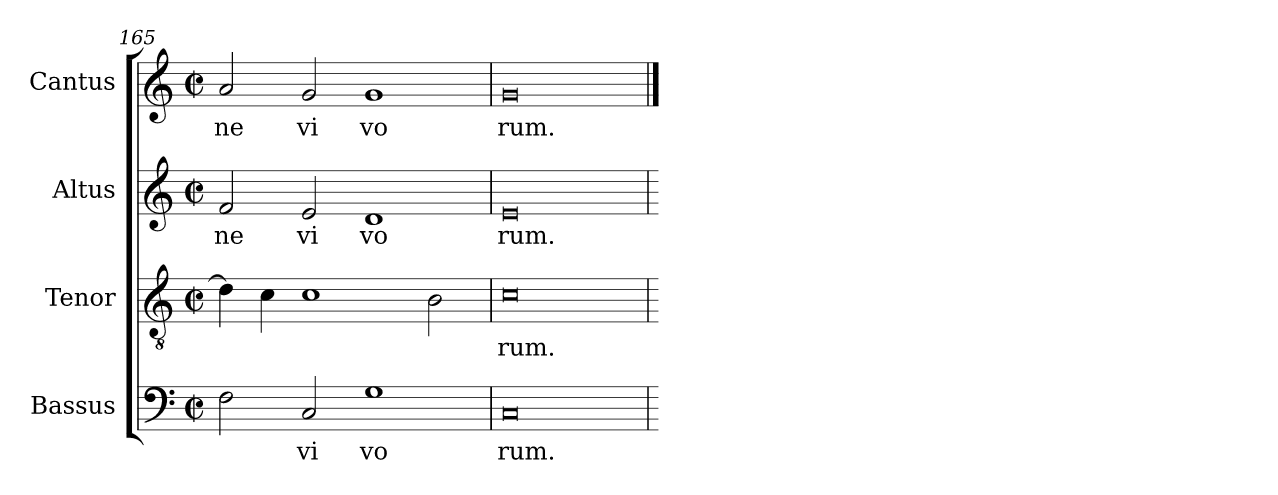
**kern	**text	**kern	**text	**kern	**text	**kern	**text
*part4	*part4	*part3	*part3	*part2	*part2	*part1	*part1
*staff4	*staff4	*staff3	*staff3	*staff2	*staff2	*staff1	*staff1
*I"Bassus	*	*I"Tenor	*	*I"Altus	*	*I"Cantus	*
*clefF4	*	*clefGv2	*	*clefG2	*	*clefG2	*
*M2/2	*	*M2/2	*	*M2/2	*	*M2/2	*
*met(c|)	*	*met(c|)	*	*met(c|)	*	*met(c|)	*
=165	=165	=165	=165	=165	=165	=165	=165
!	!	!	!	!	!LO:LY:b:cj	!	!LO:LY:b:cj
2F\	.	4d\]	.	2f/	ne	2a/	ne
.	.	4c\	.	.	.	.	.
!	!LO:LY:b:cj	!	!	!	!LO:LY:b:cj	!	!LO:LY:b:cj
2C/	vi	1c	.	2e/	vi	2g/	vi
!	!LO:LY:b:cj	!	!	!	!LO:LY:b:cj	!	!LO:LY:b:cj
1G	vo	.	.	1d	vo	1g	vo
.	.	2B\	.	.	.	.	.
=166	=166	=166	=166	=166	=166	=166	=166
!	!LO:LY:b:cj	!	!LO:LY:b:cj	!	!LO:LY:b:cj	!	!LO:LY:b:cj
0C	rum.	0c	-rum.	0e	rum.	0g	rum.
=	==	=	==	=	==	==	==
*-	*-	*-	*-	*-	*-	*-	*-
